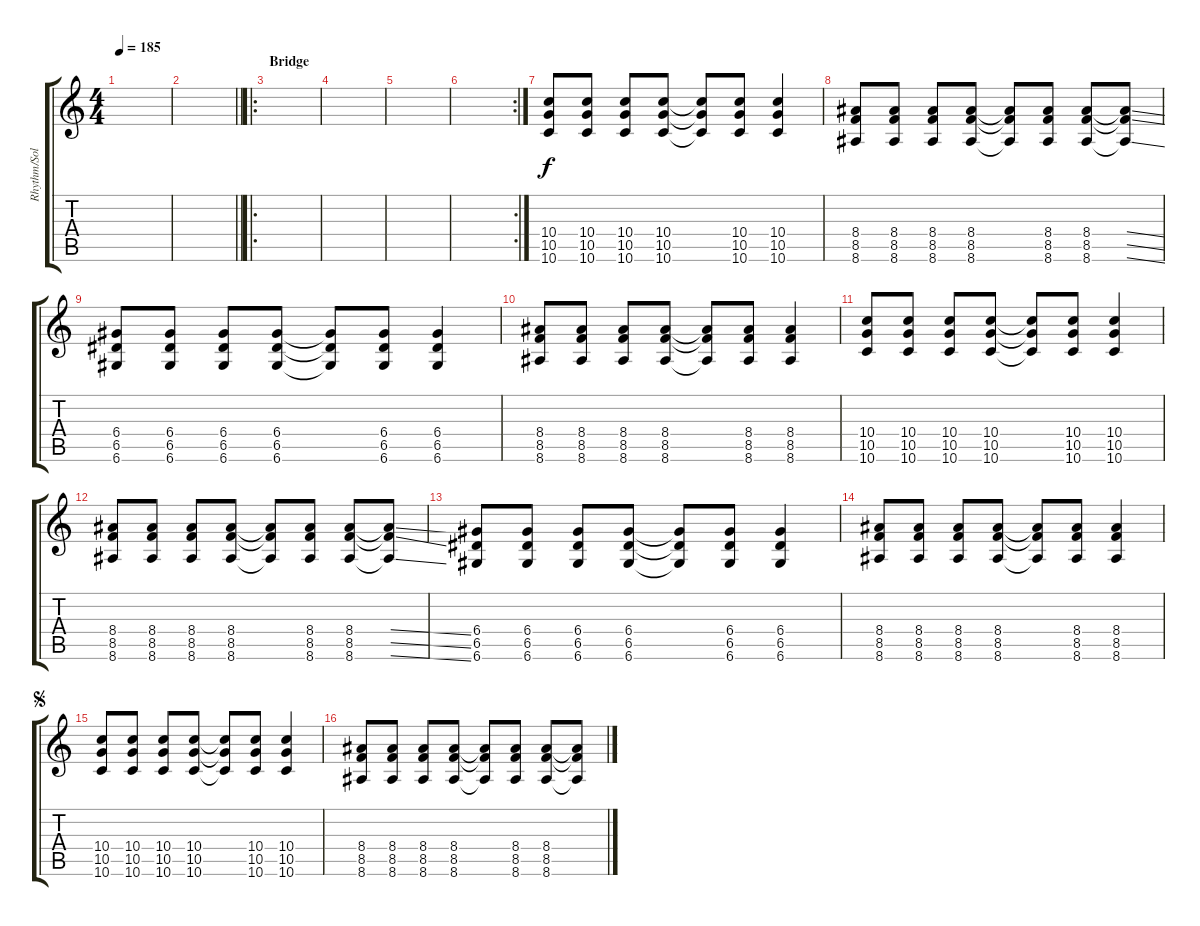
\track ("Rhythm/Solo Guitar" "Rhythm/Sol") {instrument distortionguitar}
\staff {score tabs}
\tuning (E4 B3 G3 D3 A2 D2) {hide}
\ts (4 4)
\tempo 185
\clef g2
\ks c
|
\barLineRight lightlight
|
\ro
\section ("" "Bridge")
|
|
|
\rc 2
|
(10.4 10.5 10.6).8 (10.4 10.5 10.6).8 (10.4 10.5 10.6).8 (10.4 10.5 10.6).8 (10.4{t} 10.5{t} 10.6{t}).8 (10.4 10.5 10.6).8 (10.4 10.5 10.6).4 |
(8.4 8.5 8.6).8 (8.4 8.5 8.6).8 (8.4 8.5 8.6).8 (8.4 8.5 8.6).8 (8.4{t} 8.5{t} 8.6{t}).8 (8.4 8.5 8.6).8 (8.4 8.5 8.6).8 (8.4{ss t} 8.5{ss t} 8.6{ss t}).8 |
(6.4 6.5 6.6).8 (6.4 6.5 6.6).8 (6.4 6.5 6.6).8 (6.4 6.5 6.6).8 (6.4{t} 6.5{t} 6.6{t}).8 (6.4 6.5 6.6).8 (6.4 6.5 6.6).4 |
(8.4 8.5 8.6).8 (8.4 8.5 8.6).8 (8.4 8.5 8.6).8 (8.4 8.5 8.6).8 (8.4{t} 8.5{t} 8.6{t}).8 (8.4 8.5 8.6).8 (8.4 8.5 8.6).4 |
(10.4 10.5 10.6).8 (10.4 10.5 10.6).8 (10.4 10.5 10.6).8 (10.4 10.5 10.6).8 (10.4{t} 10.5{t} 10.6{t}).8 (10.4 10.5 10.6).8 (10.4 10.5 10.6).4 |
(8.4 8.5 8.6).8 (8.4 8.5 8.6).8 (8.4 8.5 8.6).8 (8.4 8.5 8.6).8 (8.4{t} 8.5{t} 8.6{t}).8 (8.4 8.5 8.6).8 (8.4 8.5 8.6).8 (8.4{ss t} 8.5{ss t} 8.6{ss t}).8 |
(6.4 6.5 6.6).8 (6.4 6.5 6.6).8 (6.4 6.5 6.6).8 (6.4 6.5 6.6).8 (6.4{t} 6.5{t} 6.6{t}).8 (6.4 6.5 6.6).8 (6.4 6.5 6.6).4 |
(8.4 8.5 8.6).8 (8.4 8.5 8.6).8 (8.4 8.5 8.6).8 (8.4 8.5 8.6).8 (8.4{t} 8.5{t} 8.6{t}).8 (8.4 8.5 8.6).8 (8.4 8.5 8.6).4 |
\jump segno
(10.4 10.5 10.6).8 (10.4 10.5 10.6).8 (10.4 10.5 10.6).8 (10.4 10.5 10.6).8 (10.4{t} 10.5{t} 10.6{t}).8 (10.4 10.5 10.6).8 (10.4 10.5 10.6).4 |
(8.4 8.5 8.6).8 (8.4 8.5 8.6).8 (8.4 8.5 8.6).8 (8.4 8.5 8.6).8 (8.4{t} 8.5{t} 8.6{t}).8 (8.4 8.5 8.6).8 (8.4 8.5 8.6).8 (8.4{ss t} 8.5{ss t} 8.6{ss t}).8
